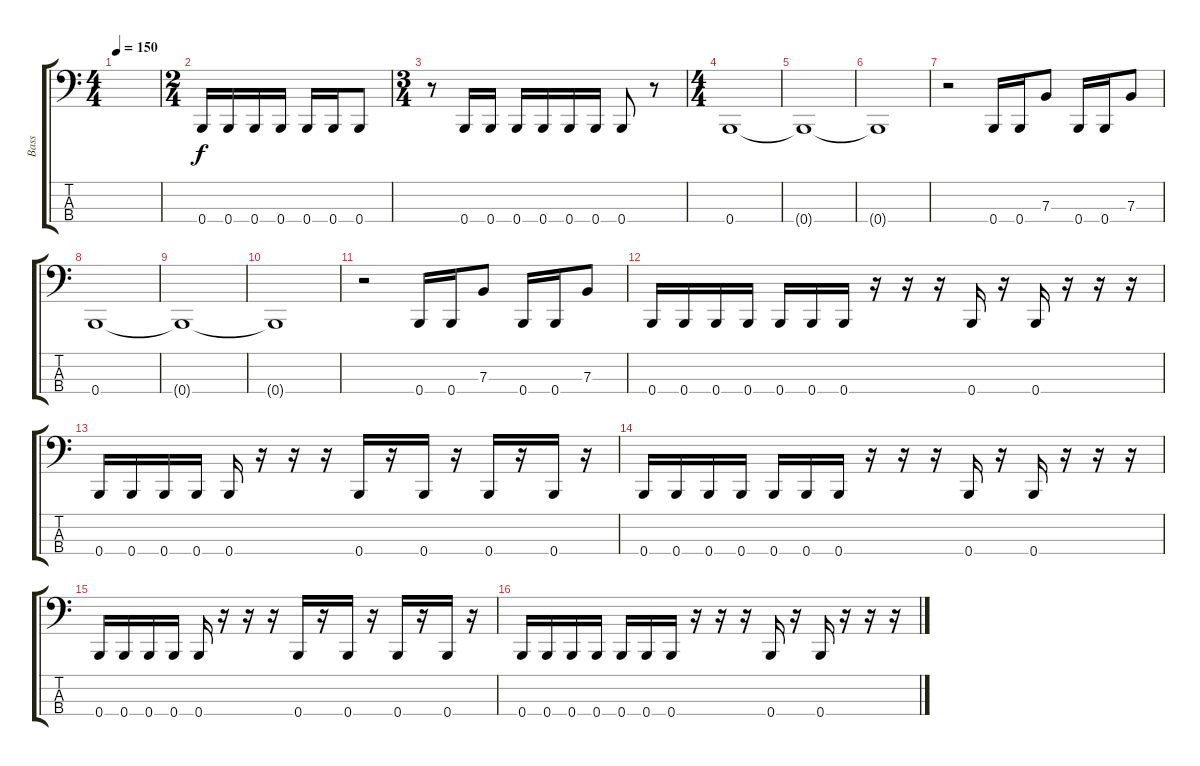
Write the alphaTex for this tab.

\track ("Bass" "Bass") {instrument electricbasspick}
\staff {score tabs}
\tuning (D2 A1 E1 B0) {hide}
\ts (4 4)
\tempo 150
\clef f4
\ks c
|
\ts (2 4)
0.4.16 0.4.16 0.4.16 0.4.16 0.4.16 0.4.16 0.4.8 |
\ts (3 4)
r.8 0.4.16 0.4.16 0.4.16 0.4.16 0.4.16 0.4.16 0.4.8 r.8 |
\ts (4 4)
0.4.1 |
0.4{t}.1 |
0.4{t}.1 |
r.2 0.4.16 0.4.16 7.3.8 0.4.16 0.4.16 7.3.8 |
0.4.1 |
0.4{t}.1 |
0.4{t}.1 |
r.2 0.4.16 0.4.16 7.3.8 0.4.16 0.4.16 7.3.8 |
0.4.16 0.4.16 0.4.16 0.4.16 0.4.16 0.4.16 0.4.16 r.16 r.16 r.16 0.4.16 r.16 0.4.16 r.16 r.16 r.16 |
0.4.16 0.4.16 0.4.16 0.4.16 0.4.16 r.16 r.16 r.16 0.4.16 r.16 0.4.16 r.16 0.4.16 r.16 0.4.16 r.16 |
0.4.16 0.4.16 0.4.16 0.4.16 0.4.16 0.4.16 0.4.16 r.16 r.16 r.16 0.4.16 r.16 0.4.16 r.16 r.16 r.16 |
0.4.16 0.4.16 0.4.16 0.4.16 0.4.16 r.16 r.16 r.16 0.4.16 r.16 0.4.16 r.16 0.4.16 r.16 0.4.16 r.16 |
0.4.16 0.4.16 0.4.16 0.4.16 0.4.16 0.4.16 0.4.16 r.16 r.16 r.16 0.4.16 r.16 0.4.16 r.16 r.16 r.16
